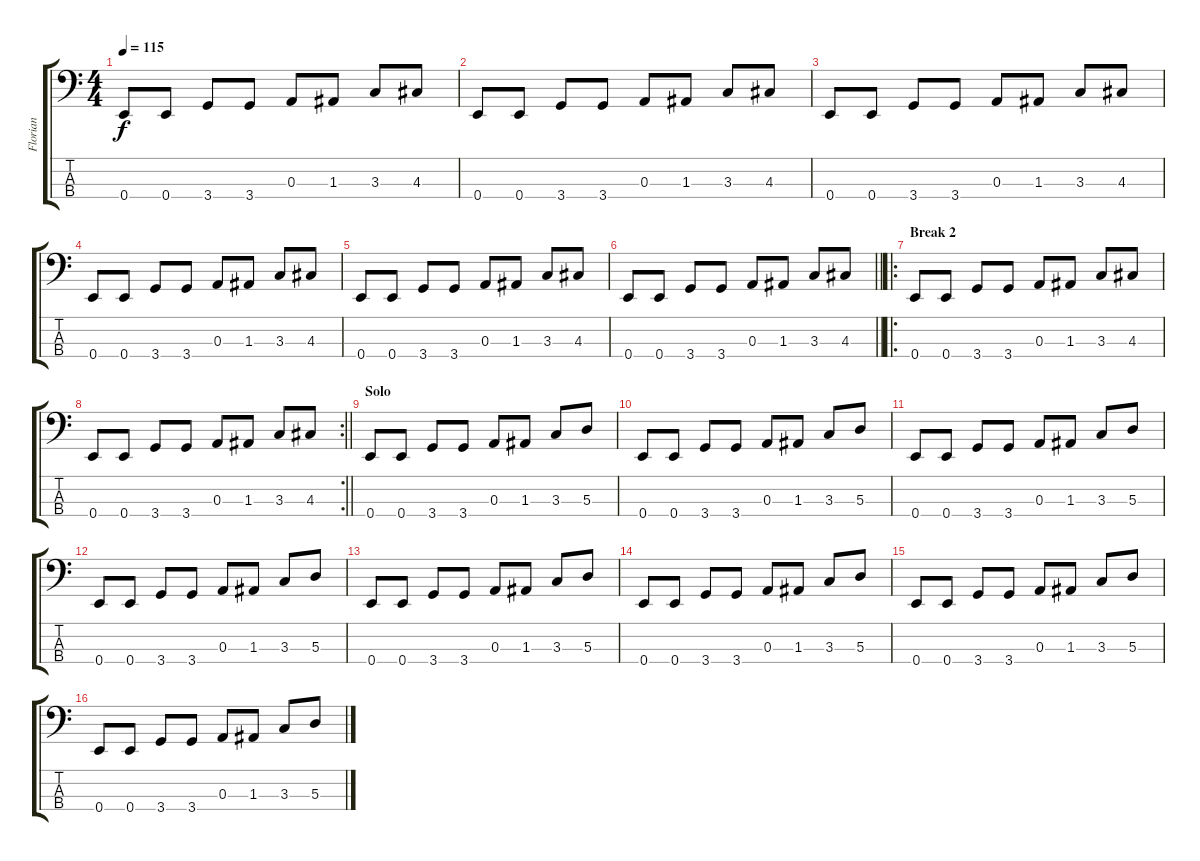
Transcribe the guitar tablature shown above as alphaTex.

\track ("Florian" "Florian") {instrument electricbassfinger}
\staff {score tabs}
\tuning (G2 D2 A1 E1) {hide}
\ts (4 4)
\tempo 115
\clef f4
\ks c
0.4.8{dy f} 0.4.8 3.4.8 3.4.8 0.3.8 1.3.8 3.3.8 4.3.8 |
0.4.8 0.4.8 3.4.8 3.4.8 0.3.8 1.3.8 3.3.8 4.3.8 |
0.4.8 0.4.8 3.4.8 3.4.8 0.3.8 1.3.8 3.3.8 4.3.8 |
0.4.8 0.4.8 3.4.8 3.4.8 0.3.8 1.3.8 3.3.8 4.3.8 |
0.4.8 0.4.8 3.4.8 3.4.8 0.3.8 1.3.8 3.3.8 4.3.8 |
\barLineRight lightlight
0.4.8 0.4.8 3.4.8 3.4.8 0.3.8 1.3.8 3.3.8 4.3.8 |
\ro
\section ("" "Break 2")
0.4.8 0.4.8 3.4.8 3.4.8 0.3.8 1.3.8 3.3.8 4.3.8 |
\rc 2
\barLineRight lightlight
0.4.8 0.4.8 3.4.8 3.4.8 0.3.8 1.3.8 3.3.8 4.3.8 |
\section ("" "Solo")
0.4.8 0.4.8 3.4.8 3.4.8 0.3.8 1.3.8 3.3.8 5.3.8 |
0.4.8 0.4.8 3.4.8 3.4.8 0.3.8 1.3.8 3.3.8 5.3.8 |
0.4.8 0.4.8 3.4.8 3.4.8 0.3.8 1.3.8 3.3.8 5.3.8 |
0.4.8 0.4.8 3.4.8 3.4.8 0.3.8 1.3.8 3.3.8 5.3.8 |
0.4.8 0.4.8 3.4.8 3.4.8 0.3.8 1.3.8 3.3.8 5.3.8 |
0.4.8 0.4.8 3.4.8 3.4.8 0.3.8 1.3.8 3.3.8 5.3.8 |
0.4.8 0.4.8 3.4.8 3.4.8 0.3.8 1.3.8 3.3.8 5.3.8 |
0.4.8 0.4.8 3.4.8 3.4.8 0.3.8 1.3.8 3.3.8 5.3.8
